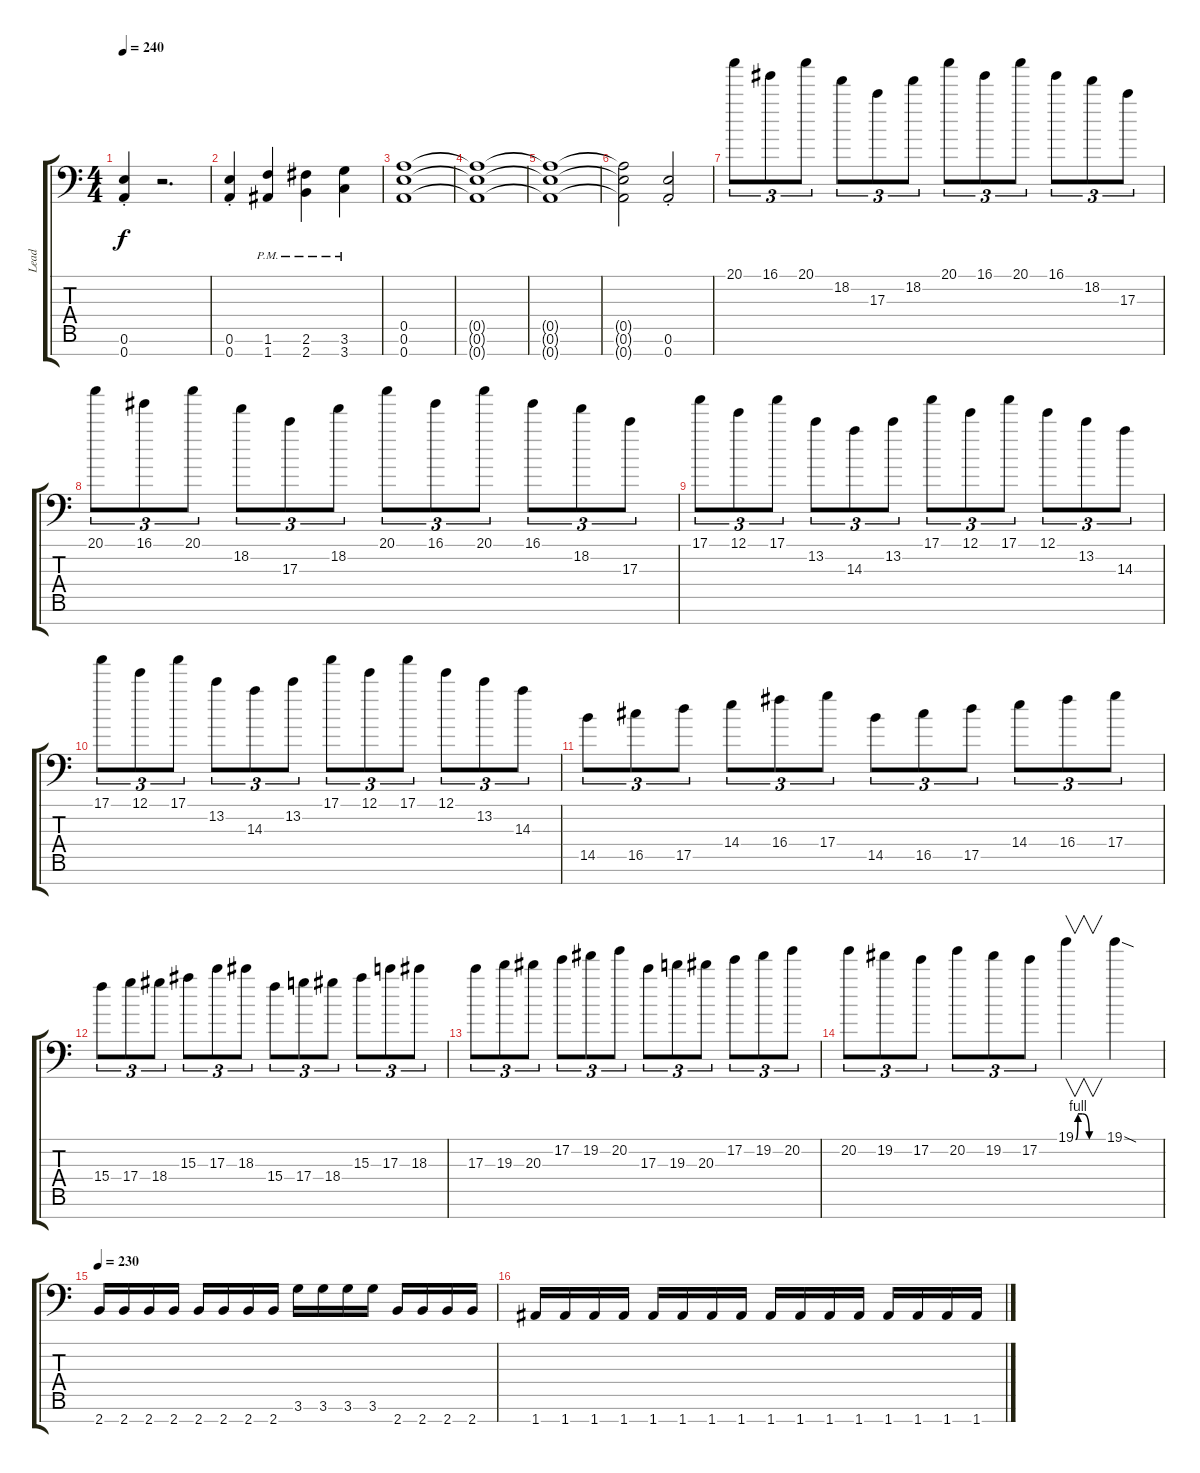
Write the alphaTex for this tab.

\track ("Lead" "Lead") {instrument distortionguitar}
\staff {score tabs}
\tuning (E4 B3 G3 D3 A2 E2 A1) {hide}
\ts (4 4)
\tempo 240
\clef f4
\ks c
(0.6{st} 0.7{st}).4{dy f} r.2{d} |
(0.6{st} 0.7{st}).4 (1.6{pm} 1.7{pm}).4 (2.6{pm} 2.7{pm}).4 (3.6{pm} 3.7{pm}).4 |
(0.5 0.6 0.7).1 |
(0.5{t} 0.6{t} 0.7{t}).1 |
(0.5{t} 0.6{t} 0.7{t}).1 |
(0.5{t} 0.6{t} 0.7{t}).2 (0.6{st} 0.7{st}).2 |
20.1.8{tu (3 2)} 16.1.8{tu (3 2)} 20.1.8{tu (3 2)} 18.2.8{tu (3 2)} 17.3.8{tu (3 2)} 18.2.8{tu (3 2)} 20.1.8{tu (3 2)} 16.1.8{tu (3 2)} 20.1.8{tu (3 2)} 16.1.8{tu (3 2)} 18.2.8{tu (3 2)} 17.3.8{tu (3 2)} |
20.1.8{tu (3 2)} 16.1.8{tu (3 2)} 20.1.8{tu (3 2)} 18.2.8{tu (3 2)} 17.3.8{tu (3 2)} 18.2.8{tu (3 2)} 20.1.8{tu (3 2)} 16.1.8{tu (3 2)} 20.1.8{tu (3 2)} 16.1.8{tu (3 2)} 18.2.8{tu (3 2)} 17.3.8{tu (3 2)} |
17.1.8{tu (3 2)} 12.1.8{tu (3 2)} 17.1.8{tu (3 2)} 13.2.8{tu (3 2)} 14.3.8{tu (3 2)} 13.2.8{tu (3 2)} 17.1.8{tu (3 2)} 12.1.8{tu (3 2)} 17.1.8{tu (3 2)} 12.1.8{tu (3 2)} 13.2.8{tu (3 2)} 14.3.8{tu (3 2)} |
17.1.8{tu (3 2)} 12.1.8{tu (3 2)} 17.1.8{tu (3 2)} 13.2.8{tu (3 2)} 14.3.8{tu (3 2)} 13.2.8{tu (3 2)} 17.1.8{tu (3 2)} 12.1.8{tu (3 2)} 17.1.8{tu (3 2)} 12.1.8{tu (3 2)} 13.2.8{tu (3 2)} 14.3.8{tu (3 2)} |
14.5.8{tu (3 2)} 16.5.8{tu (3 2)} 17.5.8{tu (3 2)} 14.4.8{tu (3 2)} 16.4.8{tu (3 2)} 17.4.8{tu (3 2)} 14.5.8{tu (3 2)} 16.5.8{tu (3 2)} 17.5.8{tu (3 2)} 14.4.8{tu (3 2)} 16.4.8{tu (3 2)} 17.4.8{tu (3 2)} |
15.4.8{tu (3 2)} 17.4.8{tu (3 2)} 18.4.8{tu (3 2)} 15.3.8{tu (3 2)} 17.3.8{tu (3 2)} 18.3.8{tu (3 2)} 15.4.8{tu (3 2)} 17.4.8{tu (3 2)} 18.4.8{tu (3 2)} 15.3.8{tu (3 2)} 17.3.8{tu (3 2)} 18.3.8{tu (3 2)} |
17.3.8{tu (3 2)} 19.3.8{tu (3 2)} 20.3.8{tu (3 2)} 17.2.8{tu (3 2)} 19.2.8{tu (3 2)} 20.2.8{tu (3 2)} 17.3.8{tu (3 2)} 19.3.8{tu (3 2)} 20.3.8{tu (3 2)} 17.2.8{tu (3 2)} 19.2.8{tu (3 2)} 20.2.8{tu (3 2)} |
20.2.8{tu (3 2)} 19.2.8{tu (3 2)} 17.2.8{tu (3 2)} 20.2.8{tu (3 2)} 19.2.8{tu (3 2)} 17.2.8{tu (3 2)} 19.1{be (custom 0 0 5 4 15 4 30 0 60 0)}.4{v} 19.1{sod}.4 |
\tempo 230
2.7.16 2.7.16 2.7.16 2.7.16 2.7.16 2.7.16 2.7.16 2.7.16 3.6.16 3.6.16 3.6.16 3.6.16 2.7.16 2.7.16 2.7.16 2.7.16 |
1.7.16 1.7.16 1.7.16 1.7.16 1.7.16 1.7.16 1.7.16 1.7.16 1.7.16 1.7.16 1.7.16 1.7.16 1.7.16 1.7.16 1.7.16 1.7.16
